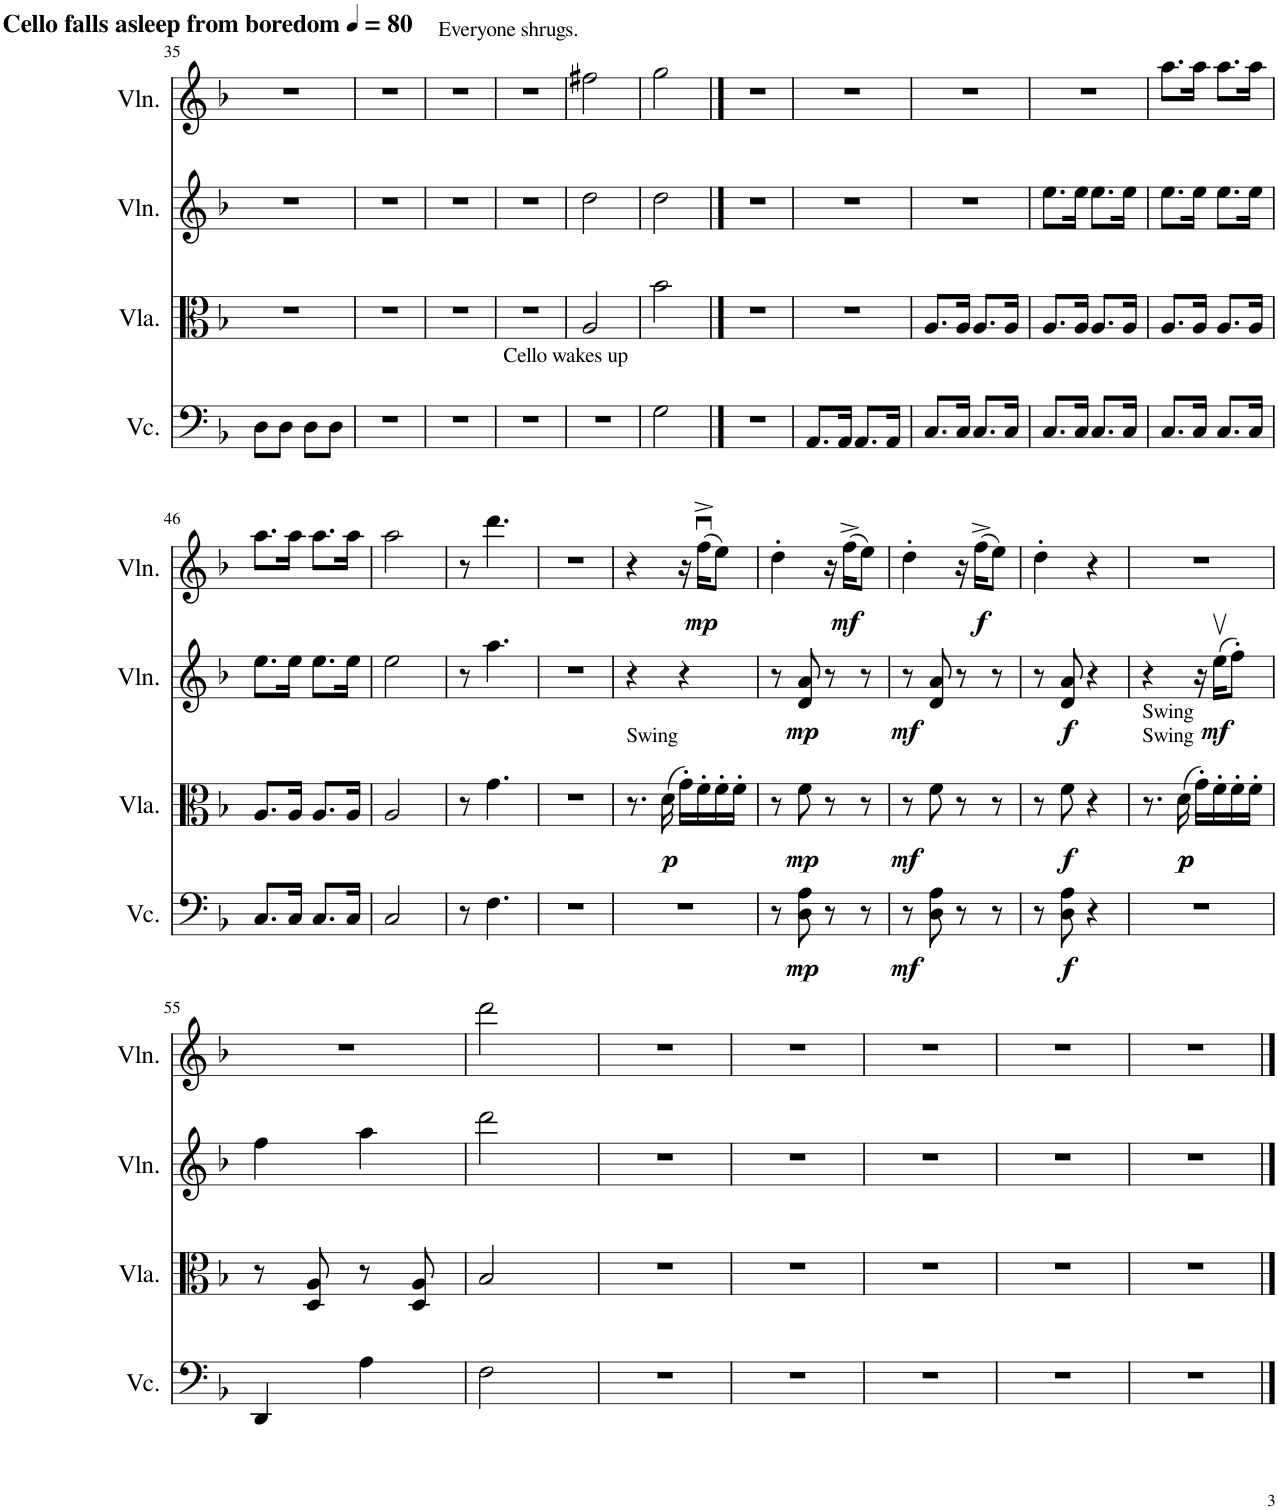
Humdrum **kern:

**kern	**dynam	**kern	**dynam	**kern	**dynam	**kern	**dynam
*part4	*part4	*part3	*part3	*part2	*part2	*part1	*part1
*staff4	*staff4	*staff3	*staff3	*staff2	*staff2	*staff1	*staff1
*I"Violoncello	*	*I"Viola	*	*I"Violin	*	*I"Violin	*
*I'Vc.	*	*I'Vla.	*	*I'Vln.	*	*I'Vln.	*
!!LO:PB:g=z
*clefF4	*	*clefC3	*	*clefG2	*	*clefG2	*
*k[b-]	*	*k[b-]	*	*k[b-]	*	*k[b-]	*
*M2/4	*	*M2/4	*	*M2/4	*	*M2/4	*
=35	=35	=35	=35	=35	=35	=35	=35
8D\L	.	2r	.	2r	.	2r	.
8D\J	.	.	.	.	.	.	.
8D\L	.	.	.	.	.	.	.
8D\J	.	.	.	.	.	.	.
=36	=36	=36	=36	=36	=36	=36	=36
*	*	*	*	*	*	*MM80	*
!	!	!	!	!	!	!LO:TX:a:B:t=Cello falls asleep from boredom	!
2r	.	2r	.	2r	.	2r	.
=37	=37	=37	=37	=37	=37	=37	=37
!	!	!	!	!	!	!LO:TX:a:t=Everyone shrugs.	!
2r	.	2r	.	2r	.	2r	.
=38	=38	=38	=38	=38	=38	=38	=38
2r	.	2r	.	2r	.	2r	.
=39	=39	=39	=39	=39	=39	=39	=39
!LO:TX:a:t=Cello wakes up	!	!	!	!	!	!	!
2r	.	2A/	.	2dd\	.	2ff#X\	.
=40	=40	=40	=40	=40	=40	=40	=40
2G\	.	2b-\	.	2dd\	.	2gg\	.
==41	==41	==41	==41	==41	==41	==41	==41
2r	.	2r	.	2r	.	2r	.
=42	=42	=42	=42	=42	=42	=42	=42
8.AA/L	.	2r	.	2r	.	2r	.
16AA/Jk	.	.	.	.	.	.	.
8.AA/L	.	.	.	.	.	.	.
16AA/Jk	.	.	.	.	.	.	.
=43	=43	=43	=43	=43	=43	=43	=43
8.C/L	.	8.A/L	.	2r	.	2r	.
16C/Jk	.	16A/Jk	.	.	.	.	.
8.C/L	.	8.A/L	.	.	.	.	.
16C/Jk	.	16A/Jk	.	.	.	.	.
=44	=44	=44	=44	=44	=44	=44	=44
8.C/L	.	8.A/L	.	8.ee\L	.	2r	.
16C/Jk	.	16A/Jk	.	16ee\Jk	.	.	.
8.C/L	.	8.A/L	.	8.ee\L	.	.	.
16C/Jk	.	16A/Jk	.	16ee\Jk	.	.	.
=45	=45	=45	=45	=45	=45	=45	=45
8.C/L	.	8.A/L	.	8.ee\L	.	8.aa\L	.
16C/Jk	.	16A/Jk	.	16ee\Jk	.	16aa\Jk	.
8.C/L	.	8.A/L	.	8.ee\L	.	8.aa\L	.
16C/Jk	.	16A/Jk	.	16ee\Jk	.	16aa\Jk	.
!!LO:LB:g=z
=46	=46	=46	=46	=46	=46	=46	=46
8.C/L	.	8.A/L	.	8.ee\L	.	8.aa\L	.
16C/Jk	.	16A/Jk	.	16ee\Jk	.	16aa\Jk	.
8.C/L	.	8.A/L	.	8.ee\L	.	8.aa\L	.
16C/Jk	.	16A/Jk	.	16ee\Jk	.	16aa\Jk	.
=47	=47	=47	=47	=47	=47	=47	=47
2C/	.	2A/	.	2ee\	.	2aa\	.
=48	=48	=48	=48	=48	=48	=48	=48
8r	.	8r	.	8r	.	8r	.
4.F\	.	4.g\	.	4.aa\	.	4.ddd\	.
=49	=49	=49	=49	=49	=49	=49	=49
2r	.	2r	.	2r	.	2r	.
=50	=50	=50	=50	=50	=50	=50	=50
!	!	!LO:TX:a:t=Swing	!	!	!	!	!
2r	.	8.r	.	4r	.	4r	.
!	!	!	!LO:DY:b	!	!	!	!
.	.	(16d\	p	.	.	.	.
.	.	16g'\LL)	.	4r	.	16r	.
!	!	!	!	!	!	!	!LO:DY:b
.	.	16f'\	.	.	.	(16ffu^\KL	mp
.	.	16f'\	.	.	.	8ee\J)	.
.	.	16f'\JJ	.	.	.	.	.
=51	=51	=51	=51	=51	=51	=51	=51
8r	.	8r	.	8r	.	4dd'\	.
!	!LO:DY:b	!	!LO:DY:b	!	!LO:DY:b	!	!
8D\ 8A\	mp	8f\	mp	8d/ 8a/	mp	.	.
8r	.	8r	.	8r	.	16r	.
!	!	!	!	!	!	!	!LO:DY:b
.	.	.	.	.	.	(16ff^\KL	mf
8r	.	8r	.	8r	.	8ee\J)	.
=52	=52	=52	=52	=52	=52	=52	=52
!	!LO:DY:b	!	!LO:DY:b	!	!LO:DY:b	!	!
8r	mf	8r	mf	8r	mf	4dd'\	.
8D\ 8A\	.	8f\	.	8d/ 8a/	.	.	.
8r	.	8r	.	8r	.	16r	.
!	!	!	!	!	!	!	!LO:DY:b
.	.	.	.	.	.	(16ff^\KL	f
8r	.	8r	.	8r	.	8ee\J)	.
=53	=53	=53	=53	=53	=53	=53	=53
8r	.	8r	.	8r	.	4dd'\	.
!	!LO:DY:b	!	!LO:DY:b	!	!LO:DY:b	!	!
8D\ 8A\	f	8f\	f	8d/ 8a/	f	.	.
4r	.	4r	.	4r	.	4r	.
=54	=54	=54	=54	=54	=54	=54	=54
!	!	!LO:TX:a:t=Swing	!	!	!	!	!
!	!	!LO:TX:a:t=Swing	!	!	!	!	!
2r	.	8.r	.	4r	.	2r	.
!	!	!	!LO:DY:b	!	!	!	!
!	!	!	!LO:DY:n=1:b	!	!	!	!
.	.	(16d\	p p	.	.	.	.
.	.	16g'\LL)	.	16r	.	.	.
!	!	!	!	!	!LO:DY:b	!	!
.	.	16f'\	.	(16eev\KL	mf	.	.
.	.	16f'\	.	8ff'\J)	.	.	.
.	.	16f'\JJ	.	.	.	.	.
!!LO:LB:g=z
=55	=55	=55	=55	=55	=55	=55	=55
4DD/	.	8r	.	4ff\	.	2r	.
.	.	8D/ 8A/	.	.	.	.	.
4A\	.	8r	.	4aa\	.	.	.
.	.	8D/ 8A/	.	.	.	.	.
=56	=56	=56	=56	=56	=56	=56	=56
2F\	.	2B-/	.	2ddd\	.	2ddd\	.
=57	=57	=57	=57	=57	=57	=57	=57
2r	.	2r	.	2r	.	2r	.
=58	=58	=58	=58	=58	=58	=58	=58
2r	.	2r	.	2r	.	2r	.
=59	=59	=59	=59	=59	=59	=59	=59
2r	.	2r	.	2r	.	2r	.
=60	=60	=60	=60	=60	=60	=60	=60
2r	.	2r	.	2r	.	2r	.
=61	=61	=61	=61	=61	=61	=61	=61
2r	.	2r	.	2r	.	2r	.
==	==	==	==	==	==	==	==
*-	*-	*-	*-	*-	*-	*-	*-
